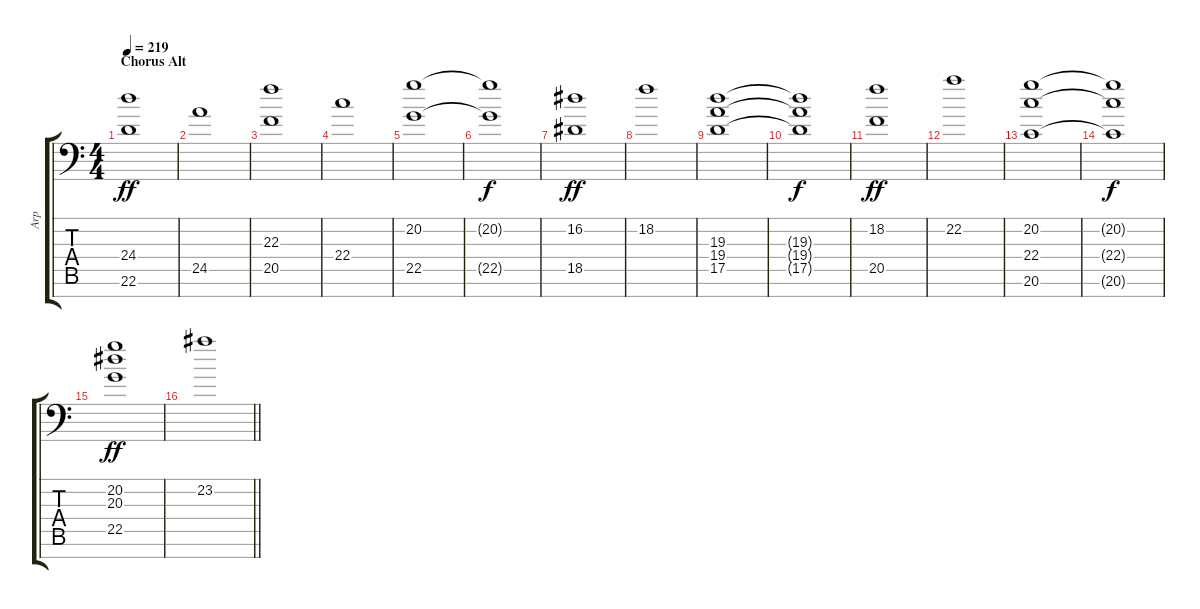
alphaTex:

\track ("Arp" "Arp") {instrument lead3calliope}
\staff {score tabs}
\tuning (C8 B3 G3 D3 A2 E2 C-1) {hide}
\ts (4 4)
\section ("" "Chorus Alt")
\tempo 219
\clef f4
\ks c
(24.4 22.6).1{dy ff} |
24.5.1 |
(22.3 20.5).1 |
22.4.1 |
(20.2 22.5).1 |
(20.2{t} 22.5{t}).1{dy f} |
(16.2 18.5).1{dy ff} |
18.2.1 |
(19.3 19.4 17.5).1 |
(19.3{t} 19.4{t} 17.5{t}).1{dy f} |
(18.2 20.5).1{dy ff} |
22.2.1 |
(20.2 22.4 20.6).1 |
(20.2{t} 22.4{t} 20.6{t}).1{dy f} |
(20.2 20.3 22.5).1{dy ff} |
\barLineRight lightlight
23.2.1
